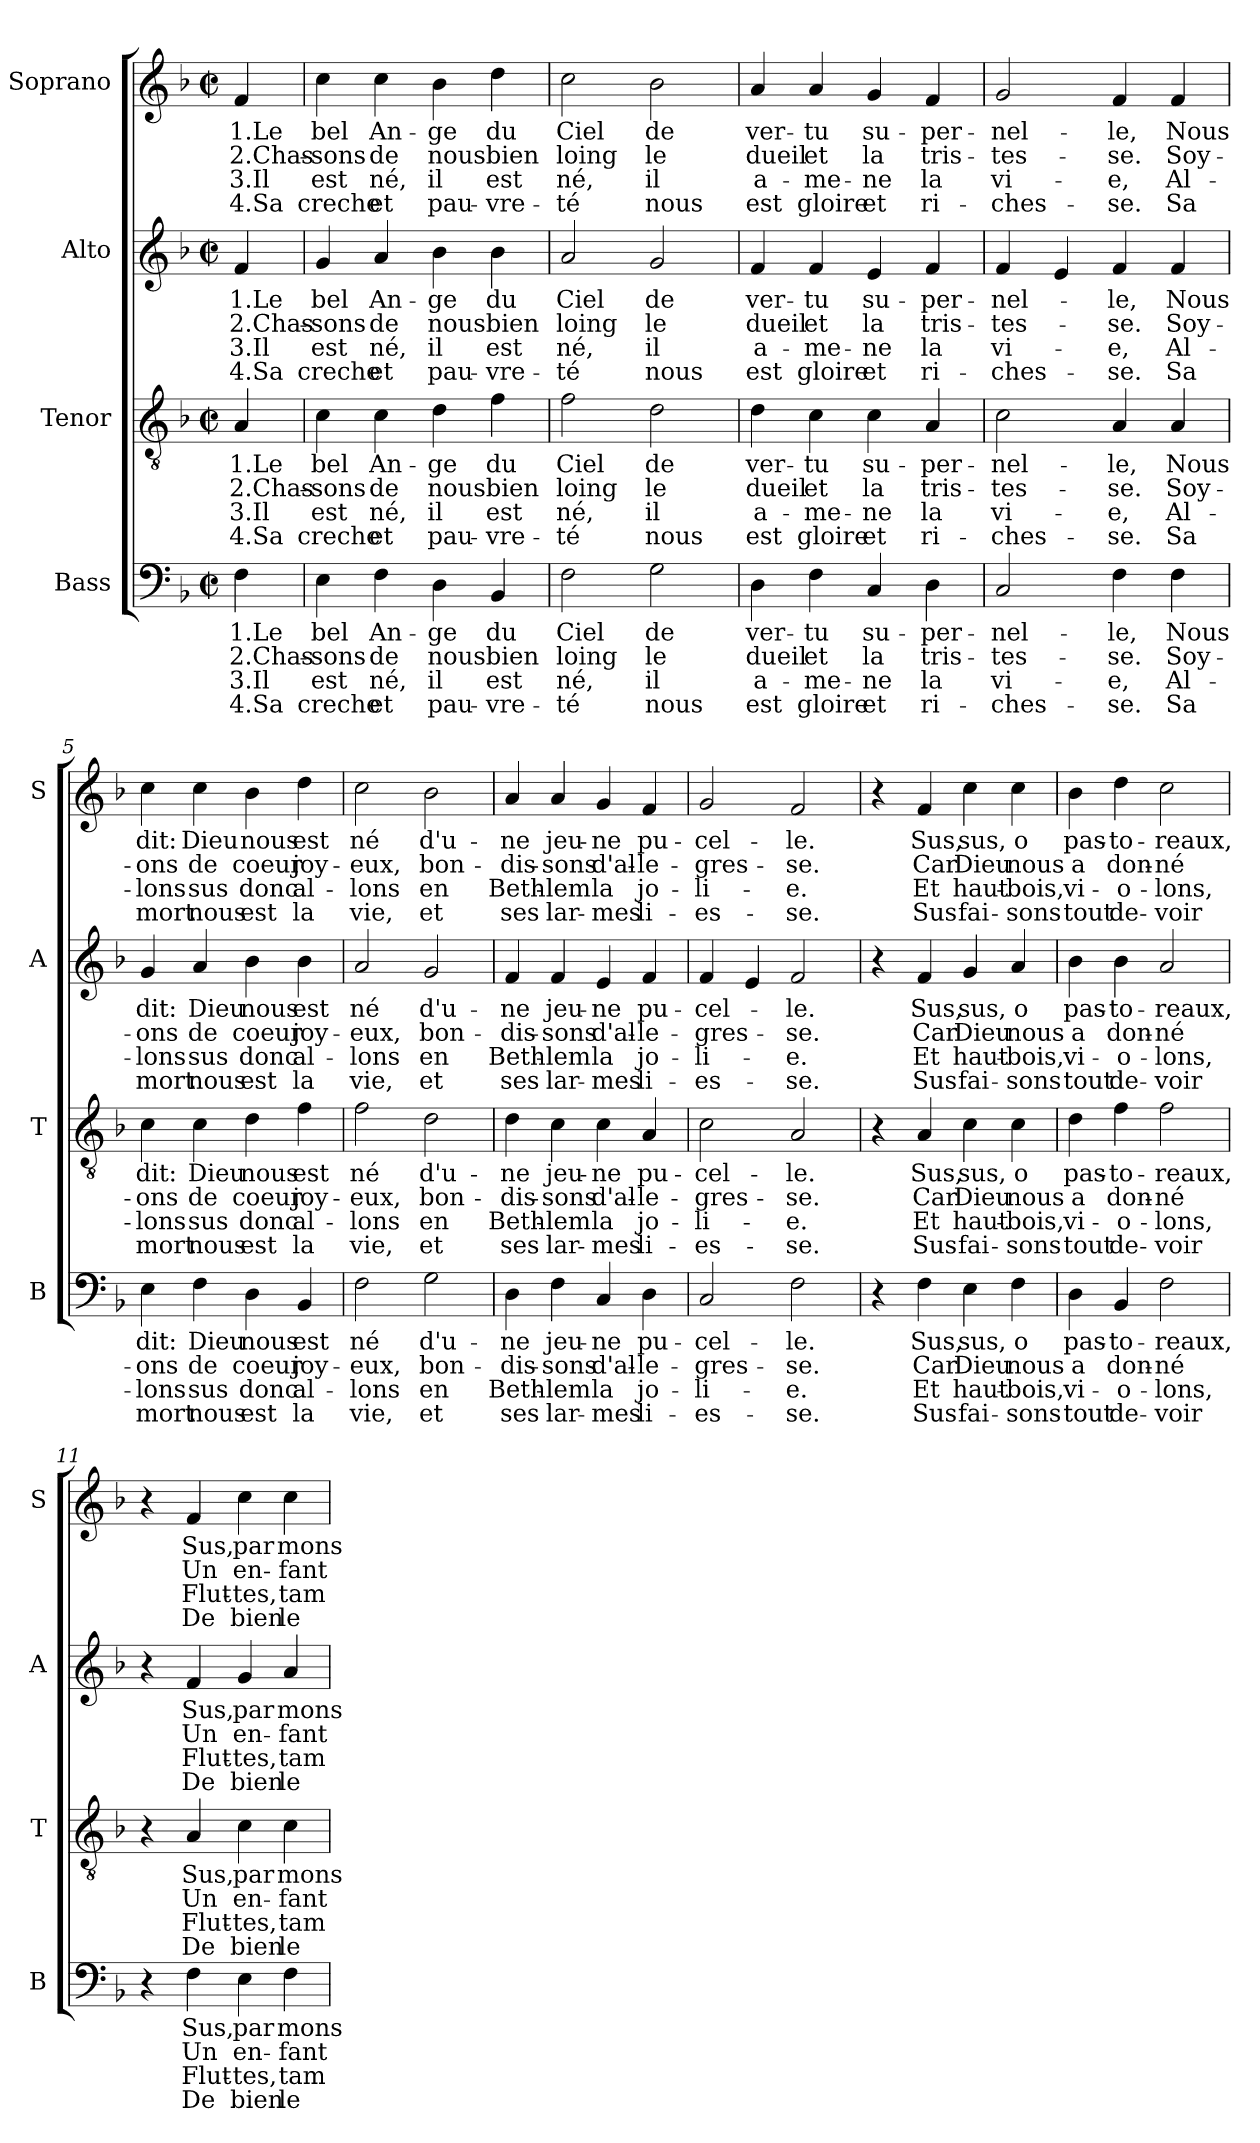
**kern	**text	**text	**text	**text	**kern	**text	**text	**text	**text	**kern	**text	**text	**text	**text	**kern	**text	**text	**text	**text
*part4	*part4	*part4	*part4	*part4	*part3	*part3	*part3	*part3	*part3	*part2	*part2	*part2	*part2	*part2	*part1	*part1	*part1	*part1	*part1
*staff4	*staff4	*staff4	*staff4	*staff4	*staff3	*staff3	*staff3	*staff3	*staff3	*staff2	*staff2	*staff2	*staff2	*staff2	*staff1	*staff1	*staff1	*staff1	*staff1
*I"Bass	*	*	*	*	*I"Tenor	*	*	*	*	*I"Alto	*	*	*	*	*I"Soprano	*	*	*	*
*I'B	*	*	*	*	*I'T	*	*	*	*	*I'A	*	*	*	*	*I'S	*	*	*	*
*clefF4	*	*	*	*	*clefGv2	*	*	*	*	*clefG2	*	*	*	*	*clefG2	*	*	*	*
*k[b-]	*	*	*	*	*k[b-]	*	*	*	*	*k[b-]	*	*	*	*	*k[b-]	*	*	*	*
*F:	*	*	*	*	*F:	*	*	*	*	*F:	*	*	*	*	*F:	*	*	*	*
*M2/2	*	*	*	*	*M2/2	*	*	*	*	*M2/2	*	*	*	*	*M2/2	*	*	*	*
*met(c|)	*	*	*	*	*met(c|)	*	*	*	*	*met(c|)	*	*	*	*	*met(c|)	*	*	*	*
=	=	=	=	=	=	=	=	=	=	=	=	=	=	=	=	=	=	=	=
!	!LO:LY:b	!LO:LY:b	!LO:LY:b	!LO:LY:b	!	!LO:LY:b	!LO:LY:b	!LO:LY:b	!LO:LY:b	!	!LO:LY:b	!LO:LY:b	!LO:LY:b	!LO:LY:b	!	!LO:LY:b	!LO:LY:b	!LO:LY:b	!LO:LY:b
4F\	1.Le	2.Chas-	3.Il	4.Sa	4A/	1.Le	2.Chas-	3.Il	4.Sa	4f/	1.Le	2.Chas-	3.Il	4.Sa	4f/	1.Le	2.Chas-	3.Il	4.Sa
=1	=1	=1	=1	=1	=1	=1	=1	=1	=1	=1	=1	=1	=1	=1	=1	=1	=1	=1	=1
!	!LO:LY:b	!LO:LY:b	!LO:LY:b	!LO:LY:b	!	!LO:LY:b	!LO:LY:b	!LO:LY:b	!LO:LY:b	!	!LO:LY:b	!LO:LY:b	!LO:LY:b	!LO:LY:b	!	!LO:LY:b	!LO:LY:b	!LO:LY:b	!LO:LY:b
4E\	bel	-sons	est	creche	4c\	bel	-sons	est	creche	4g/	bel	-sons	est	creche	4cc\	bel	-sons	est	creche
!	!LO:LY:b	!LO:LY:b	!LO:LY:b	!LO:LY:b	!	!LO:LY:b	!LO:LY:b	!LO:LY:b	!LO:LY:b	!	!LO:LY:b	!LO:LY:b	!LO:LY:b	!LO:LY:b	!	!LO:LY:b	!LO:LY:b	!LO:LY:b	!LO:LY:b
4F\	An-	de	né,	et	4c\	An-	de	né,	et	4a/	An-	de	né,	et	4cc\	An-	de	né,	et
!	!LO:LY:b	!LO:LY:b	!LO:LY:b	!LO:LY:b	!	!LO:LY:b	!LO:LY:b	!LO:LY:b	!LO:LY:b	!	!LO:LY:b	!LO:LY:b	!LO:LY:b	!LO:LY:b	!	!LO:LY:b	!LO:LY:b	!LO:LY:b	!LO:LY:b
4D\	-ge	nous	il	pau-	4d\	-ge	nous	il	pau-	4b-\	-ge	nous	il	pau-	4b-\	-ge	nous	il	pau-
!	!LO:LY:b	!LO:LY:b	!LO:LY:b	!LO:LY:b	!	!LO:LY:b	!LO:LY:b	!LO:LY:b	!LO:LY:b	!	!LO:LY:b	!LO:LY:b	!LO:LY:b	!LO:LY:b	!	!LO:LY:b	!LO:LY:b	!LO:LY:b	!LO:LY:b
4BB-/	du	bien	est	-vre-	4f\	du	bien	est	-vre-	4b-\	du	bien	est	-vre-	4dd\	du	bien	est	-vre-
=2	=2	=2	=2	=2	=2	=2	=2	=2	=2	=2	=2	=2	=2	=2	=2	=2	=2	=2	=2
!	!LO:LY:b	!LO:LY:b	!LO:LY:b	!LO:LY:b	!	!LO:LY:b	!LO:LY:b	!LO:LY:b	!LO:LY:b	!	!LO:LY:b	!LO:LY:b	!LO:LY:b	!LO:LY:b	!	!LO:LY:b	!LO:LY:b	!LO:LY:b	!LO:LY:b
2F\	Ciel	loing	né,	-té	2f\	Ciel	loing	né,	-té	2a/	Ciel	loing	né,	-té	2cc\	Ciel	loing	né,	-té
!	!LO:LY:b	!LO:LY:b	!LO:LY:b	!LO:LY:b	!	!LO:LY:b	!LO:LY:b	!LO:LY:b	!LO:LY:b	!	!LO:LY:b	!LO:LY:b	!LO:LY:b	!LO:LY:b	!	!LO:LY:b	!LO:LY:b	!LO:LY:b	!LO:LY:b
2G\	de	le	il	nous	2d\	de	le	il	nous	2g/	de	le	il	nous	2b-\	de	le	il	nous
=3	=3	=3	=3	=3	=3	=3	=3	=3	=3	=3	=3	=3	=3	=3	=3	=3	=3	=3	=3
!	!LO:LY:b	!LO:LY:b	!LO:LY:b	!LO:LY:b	!	!LO:LY:b	!LO:LY:b	!LO:LY:b	!LO:LY:b	!	!LO:LY:b	!LO:LY:b	!LO:LY:b	!LO:LY:b	!	!LO:LY:b	!LO:LY:b	!LO:LY:b	!LO:LY:b
4D\	ver-	dueil	a-	est	4d\	ver-	dueil	a-	est	4f/	ver-	dueil	a-	est	4a/	ver-	dueil	a-	est
!	!LO:LY:b	!LO:LY:b	!LO:LY:b	!LO:LY:b	!	!LO:LY:b	!LO:LY:b	!LO:LY:b	!LO:LY:b	!	!LO:LY:b	!LO:LY:b	!LO:LY:b	!LO:LY:b	!	!LO:LY:b	!LO:LY:b	!LO:LY:b	!LO:LY:b
4F\	-tu	et	-me-	gloire	4c\	-tu	et	-me-	gloire	4f/	-tu	et	-me-	gloire	4a/	-tu	et	-me-	gloire
!	!LO:LY:b	!LO:LY:b	!LO:LY:b	!LO:LY:b	!	!LO:LY:b	!LO:LY:b	!LO:LY:b	!LO:LY:b	!	!LO:LY:b	!LO:LY:b	!LO:LY:b	!LO:LY:b	!	!LO:LY:b	!LO:LY:b	!LO:LY:b	!LO:LY:b
4C/	su-	la	-ne	et	4c\	su-	la	-ne	et	4e/	su-	la	-ne	et	4g/	su-	la	-ne	et
!	!LO:LY:b	!LO:LY:b	!LO:LY:b	!LO:LY:b	!	!LO:LY:b	!LO:LY:b	!LO:LY:b	!LO:LY:b	!	!LO:LY:b	!LO:LY:b	!LO:LY:b	!LO:LY:b	!	!LO:LY:b	!LO:LY:b	!LO:LY:b	!LO:LY:b
4D\	-per-	tris-	la	ri-	4A/	-per-	tris-	la	ri-	4f/	-per-	tris-	la	ri-	4f/	-per-	tris-	la	ri-
=4	=4	=4	=4	=4	=4	=4	=4	=4	=4	=4	=4	=4	=4	=4	=4	=4	=4	=4	=4
!	!LO:LY:b	!LO:LY:b	!LO:LY:b	!LO:LY:b	!	!LO:LY:b	!LO:LY:b	!LO:LY:b	!LO:LY:b	!	!LO:LY:b	!LO:LY:b	!LO:LY:b	!LO:LY:b	!	!LO:LY:b	!LO:LY:b	!LO:LY:b	!LO:LY:b
2C/	-nel-	-tes-	vi-	-ches-	2c\	-nel-	-tes-	vi-	-ches-	4f/	-nel-	-tes-	vi-	-ches-	2g/	-nel-	-tes-	vi-	-ches-
.	.	.	.	.	.	.	.	.	.	4e/	.	.	.	.	.	.	.	.	.
!	!LO:LY:b	!LO:LY:b	!LO:LY:b	!LO:LY:b	!	!LO:LY:b	!LO:LY:b	!LO:LY:b	!LO:LY:b	!	!LO:LY:b	!LO:LY:b	!LO:LY:b	!LO:LY:b	!	!LO:LY:b	!LO:LY:b	!LO:LY:b	!LO:LY:b
4F\	-le,	-se.	-e,	-se.	4A/	-le,	-se.	-e,	-se.	4f/	-le,	-se.	-e,	-se.	4f/	-le,	-se.	-e,	-se.
!	!LO:LY:b	!LO:LY:b	!LO:LY:b	!LO:LY:b	!	!LO:LY:b	!LO:LY:b	!LO:LY:b	!LO:LY:b	!	!LO:LY:b	!LO:LY:b	!LO:LY:b	!LO:LY:b	!	!LO:LY:b	!LO:LY:b	!LO:LY:b	!LO:LY:b
4F\	Nous	Soy-	Al-	Sa	4A/	Nous	Soy-	Al-	Sa	4f/	Nous	Soy-	Al-	Sa	4f/	Nous	Soy-	Al-	Sa
!!LO:LB:g=z
=5	=5	=5	=5	=5	=5	=5	=5	=5	=5	=5	=5	=5	=5	=5	=5	=5	=5	=5	=5
!	!LO:LY:b	!LO:LY:b	!LO:LY:b	!LO:LY:b	!	!LO:LY:b	!LO:LY:b	!LO:LY:b	!LO:LY:b	!	!LO:LY:b	!LO:LY:b	!LO:LY:b	!LO:LY:b	!	!LO:LY:b	!LO:LY:b	!LO:LY:b	!LO:LY:b
4E\	dit:	-ons	-lons	mort	4c\	dit:	-ons	-lons	mort	4g/	dit:	-ons	-lons	mort	4cc\	dit:	-ons	-lons	mort
!	!LO:LY:b	!LO:LY:b	!LO:LY:b	!LO:LY:b	!	!LO:LY:b	!LO:LY:b	!LO:LY:b	!LO:LY:b	!	!LO:LY:b	!LO:LY:b	!LO:LY:b	!LO:LY:b	!	!LO:LY:b	!LO:LY:b	!LO:LY:b	!LO:LY:b
4F\	Dieu	de	sus	nous	4c\	Dieu	de	sus	nous	4a/	Dieu	de	sus	nous	4cc\	Dieu	de	sus	nous
!	!LO:LY:b	!LO:LY:b	!LO:LY:b	!LO:LY:b	!	!LO:LY:b	!LO:LY:b	!LO:LY:b	!LO:LY:b	!	!LO:LY:b	!LO:LY:b	!LO:LY:b	!LO:LY:b	!	!LO:LY:b	!LO:LY:b	!LO:LY:b	!LO:LY:b
4D\	nous	coeur	donc	est	4d\	nous	coeur	donc	est	4b-\	nous	coeur	donc	est	4b-\	nous	coeur	donc	est
!	!LO:LY:b	!LO:LY:b	!LO:LY:b	!LO:LY:b	!	!LO:LY:b	!LO:LY:b	!LO:LY:b	!LO:LY:b	!	!LO:LY:b	!LO:LY:b	!LO:LY:b	!LO:LY:b	!	!LO:LY:b	!LO:LY:b	!LO:LY:b	!LO:LY:b
4BB-/	est	joy-	al-	la	4f\	est	joy-	al-	la	4b-\	est	joy-	al-	la	4dd\	est	joy-	al-	la
=6	=6	=6	=6	=6	=6	=6	=6	=6	=6	=6	=6	=6	=6	=6	=6	=6	=6	=6	=6
!	!LO:LY:b	!LO:LY:b	!LO:LY:b	!LO:LY:b	!	!LO:LY:b	!LO:LY:b	!LO:LY:b	!LO:LY:b	!	!LO:LY:b	!LO:LY:b	!LO:LY:b	!LO:LY:b	!	!LO:LY:b	!LO:LY:b	!LO:LY:b	!LO:LY:b
2F\	né	-eux,	-lons	vie,	2f\	né	-eux,	-lons	vie,	2a/	né	-eux,	-lons	vie,	2cc\	né	-eux,	-lons	vie,
!	!LO:LY:b	!LO:LY:b	!LO:LY:b	!LO:LY:b	!	!LO:LY:b	!LO:LY:b	!LO:LY:b	!LO:LY:b	!	!LO:LY:b	!LO:LY:b	!LO:LY:b	!LO:LY:b	!	!LO:LY:b	!LO:LY:b	!LO:LY:b	!LO:LY:b
2G\	d'u-	bon-	en	et	2d\	d'u-	bon-	en	et	2g/	d'u-	bon-	en	et	2b-\	d'u-	bon-	en	et
=7	=7	=7	=7	=7	=7	=7	=7	=7	=7	=7	=7	=7	=7	=7	=7	=7	=7	=7	=7
!	!LO:LY:b	!LO:LY:b	!LO:LY:b	!LO:LY:b	!	!LO:LY:b	!LO:LY:b	!LO:LY:b	!LO:LY:b	!	!LO:LY:b	!LO:LY:b	!LO:LY:b	!LO:LY:b	!	!LO:LY:b	!LO:LY:b	!LO:LY:b	!LO:LY:b
4D\	-ne	-dis-	Beth-	ses	4d\	-ne	-dis-	Beth-	ses	4f/	-ne	-dis-	Beth-	ses	4a/	-ne	-dis-	Beth-	ses
!	!LO:LY:b	!LO:LY:b	!LO:LY:b	!LO:LY:b	!	!LO:LY:b	!LO:LY:b	!LO:LY:b	!LO:LY:b	!	!LO:LY:b	!LO:LY:b	!LO:LY:b	!LO:LY:b	!	!LO:LY:b	!LO:LY:b	!LO:LY:b	!LO:LY:b
4F\	jeu-	-sons	-lem	lar-	4c\	jeu-	-sons	-lem	lar-	4f/	jeu-	-sons	-lem	lar-	4a/	jeu-	-sons	-lem	lar-
!	!LO:LY:b	!LO:LY:b	!LO:LY:b	!LO:LY:b	!	!LO:LY:b	!LO:LY:b	!LO:LY:b	!LO:LY:b	!	!LO:LY:b	!LO:LY:b	!LO:LY:b	!LO:LY:b	!	!LO:LY:b	!LO:LY:b	!LO:LY:b	!LO:LY:b
4C/	-ne	d'al-	la	-mes	4c\	-ne	d'al-	la	-mes	4e/	-ne	d'al-	la	-mes	4g/	-ne	d'al-	la	-mes
!	!LO:LY:b	!LO:LY:b	!LO:LY:b	!LO:LY:b	!	!LO:LY:b	!LO:LY:b	!LO:LY:b	!LO:LY:b	!	!LO:LY:b	!LO:LY:b	!LO:LY:b	!LO:LY:b	!	!LO:LY:b	!LO:LY:b	!LO:LY:b	!LO:LY:b
4D\	pu-	-le-	jo-	li-	4A/	pu-	-le-	jo-	li-	4f/	pu-	-le-	jo-	li-	4f/	pu-	-le-	jo-	li-
=8	=8	=8	=8	=8	=8	=8	=8	=8	=8	=8	=8	=8	=8	=8	=8	=8	=8	=8	=8
!	!LO:LY:b	!LO:LY:b	!LO:LY:b	!LO:LY:b	!	!LO:LY:b	!LO:LY:b	!LO:LY:b	!LO:LY:b	!	!LO:LY:b	!LO:LY:b	!LO:LY:b	!LO:LY:b	!	!LO:LY:b	!LO:LY:b	!LO:LY:b	!LO:LY:b
2C/	-cel-	-gres-	-li-	-es-	2c\	-cel-	-gres-	-li-	-es-	4f/	-cel-	-gres-	-li-	-es-	2g/	-cel-	-gres-	-li-	-es-
.	.	.	.	.	.	.	.	.	.	4e/	.	.	.	.	.	.	.	.	.
!	!LO:LY:b	!LO:LY:b	!LO:LY:b	!LO:LY:b	!	!LO:LY:b	!LO:LY:b	!LO:LY:b	!LO:LY:b	!	!LO:LY:b	!LO:LY:b	!LO:LY:b	!LO:LY:b	!	!LO:LY:b	!LO:LY:b	!LO:LY:b	!LO:LY:b
2F\	-le.	-se.	-e.	-se.	2A/	-le.	-se.	-e.	-se.	2f/	-le.	-se.	-e.	-se.	2f/	-le.	-se.	-e.	-se.
=9	=9	=9	=9	=9	=9	=9	=9	=9	=9	=9	=9	=9	=9	=9	=9	=9	=9	=9	=9
4r	.	.	.	.	4r	.	.	.	.	4r	.	.	.	.	4r	.	.	.	.
!	!LO:LY:b	!LO:LY:b	!LO:LY:b	!LO:LY:b	!	!LO:LY:b	!LO:LY:b	!LO:LY:b	!LO:LY:b	!	!LO:LY:b	!LO:LY:b	!LO:LY:b	!LO:LY:b	!	!LO:LY:b	!LO:LY:b	!LO:LY:b	!LO:LY:b
4F\	Sus,	Car	Et	Sus	4A/	Sus,	Car	Et	Sus	4f/	Sus,	Car	Et	Sus	4f/	Sus,	Car	Et	Sus
!	!LO:LY:b	!LO:LY:b	!LO:LY:b	!LO:LY:b	!	!LO:LY:b	!LO:LY:b	!LO:LY:b	!LO:LY:b	!	!LO:LY:b	!LO:LY:b	!LO:LY:b	!LO:LY:b	!	!LO:LY:b	!LO:LY:b	!LO:LY:b	!LO:LY:b
4E\	sus,	Dieu	haut-	fai-	4c\	sus,	Dieu	haut-	fai-	4g/	sus,	Dieu	haut-	fai-	4cc\	sus,	Dieu	haut-	fai-
!	!LO:LY:b	!LO:LY:b	!LO:LY:b	!LO:LY:b	!	!LO:LY:b	!LO:LY:b	!LO:LY:b	!LO:LY:b	!	!LO:LY:b	!LO:LY:b	!LO:LY:b	!LO:LY:b	!	!LO:LY:b	!LO:LY:b	!LO:LY:b	!LO:LY:b
4F\	o	nous	-bois,	-sons	4c\	o	nous	-bois,	-sons	4a/	o	nous	-bois,	-sons	4cc\	o	nous	-bois,	-sons
=10	=10	=10	=10	=10	=10	=10	=10	=10	=10	=10	=10	=10	=10	=10	=10	=10	=10	=10	=10
!	!LO:LY:b	!LO:LY:b	!LO:LY:b	!LO:LY:b	!	!LO:LY:b	!LO:LY:b	!LO:LY:b	!LO:LY:b	!	!LO:LY:b	!LO:LY:b	!LO:LY:b	!LO:LY:b	!	!LO:LY:b	!LO:LY:b	!LO:LY:b	!LO:LY:b
4D\	pas-	a	vi-	tout	4d\	pas-	a	vi-	tout	4b-\	pas-	a	vi-	tout	4b-\	pas-	a	vi-	tout
!	!LO:LY:b	!LO:LY:b	!LO:LY:b	!LO:LY:b	!	!LO:LY:b	!LO:LY:b	!LO:LY:b	!LO:LY:b	!	!LO:LY:b	!LO:LY:b	!LO:LY:b	!LO:LY:b	!	!LO:LY:b	!LO:LY:b	!LO:LY:b	!LO:LY:b
4BB-/	-to-	don-	-o-	de-	4f\	-to-	don-	-o-	de-	4b-\	-to-	don-	-o-	de-	4dd\	-to-	don-	-o-	de-
!	!LO:LY:b	!LO:LY:b	!LO:LY:b	!LO:LY:b	!	!LO:LY:b	!LO:LY:b	!LO:LY:b	!LO:LY:b	!	!LO:LY:b	!LO:LY:b	!LO:LY:b	!LO:LY:b	!	!LO:LY:b	!LO:LY:b	!LO:LY:b	!LO:LY:b
2F\	-reaux,	-né	-lons,	-voir	2f\	-reaux,	-né	-lons,	-voir	2a/	-reaux,	-né	-lons,	-voir	2cc\	-reaux,	-né	-lons,	-voir
!!LO:PB:g=z
=11	=11	=11	=11	=11	=11	=11	=11	=11	=11	=11	=11	=11	=11	=11	=11	=11	=11	=11	=11
4r	.	.	.	.	4r	.	.	.	.	4r	.	.	.	.	4r	.	.	.	.
!	!LO:LY:b	!LO:LY:b	!LO:LY:b	!LO:LY:b	!	!LO:LY:b	!LO:LY:b	!LO:LY:b	!LO:LY:b	!	!LO:LY:b	!LO:LY:b	!LO:LY:b	!LO:LY:b	!	!LO:LY:b	!LO:LY:b	!LO:LY:b	!LO:LY:b
4F\	Sus,	Un	Flut-	De	4A/	Sus,	Un	Flut-	De	4f/	Sus,	Un	Flut-	De	4f/	Sus,	Un	Flut-	De
!	!LO:LY:b	!LO:LY:b	!LO:LY:b	!LO:LY:b	!	!LO:LY:b	!LO:LY:b	!LO:LY:b	!LO:LY:b	!	!LO:LY:b	!LO:LY:b	!LO:LY:b	!LO:LY:b	!	!LO:LY:b	!LO:LY:b	!LO:LY:b	!LO:LY:b
4E\	par	en-	-tes,	bien	4c\	par	en-	-tes,	bien	4g/	par	en-	-tes,	bien	4cc\	par	en-	-tes,	bien
!	!LO:LY:b	!LO:LY:b	!LO:LY:b	!LO:LY:b	!	!LO:LY:b	!LO:LY:b	!LO:LY:b	!LO:LY:b	!	!LO:LY:b	!LO:LY:b	!LO:LY:b	!LO:LY:b	!	!LO:LY:b	!LO:LY:b	!LO:LY:b	!LO:LY:b
4F\	mons	-fant	tam-	le	4c\	mons	-fant	tam-	le	4a/	mons	-fant	tam-	le	4cc\	mons	-fant	tam-	le
=	=	=	=	=	=	=	=	=	=	=	=	=	=	=	=	=	=	=	=
*-	*-	*-	*-	*-	*-	*-	*-	*-	*-	*-	*-	*-	*-	*-	*-	*-	*-	*-	*-
